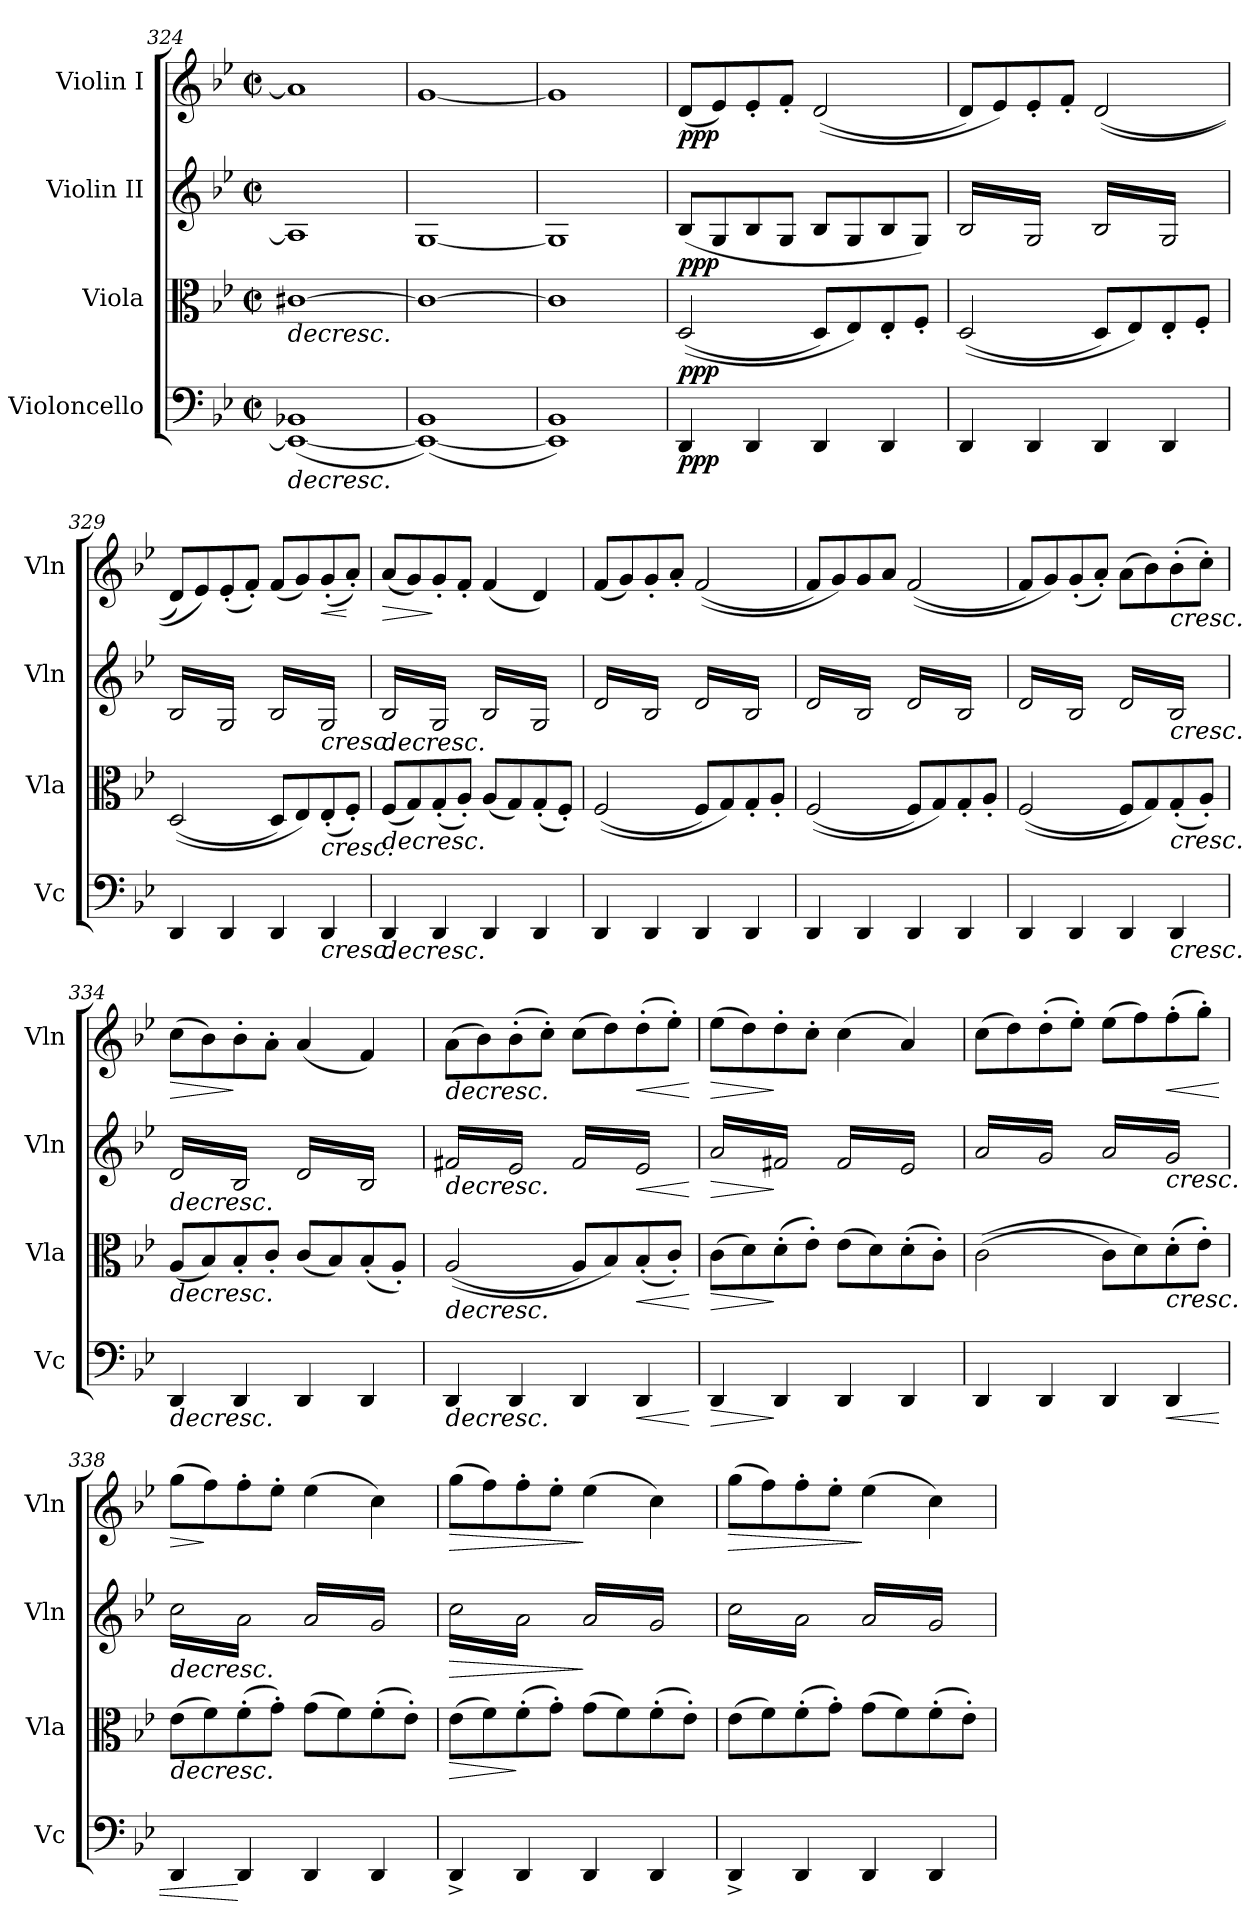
**kern	**dynam	**kern	**dynam	**kern	**dynam	**kern	**dynam
*part4	*part4	*part3	*part3	*part2	*part2	*part1	*part1
*staff4	*staff4	*staff3	*staff3	*staff2	*staff2	*staff1	*staff1
*I"Violoncello	*	*I"Viola	*	*I"Violin II	*	*I"Violin I	*
*I'Vc	*	*I'Vla	*	*I'Vln	*	*I'Vln	*
*clefF4	*	*clefC3	*	*clefG2	*	*clefG2	*
*k[b-e-]	*	*k[b-e-]	*	*k[b-e-]	*	*k[b-e-]	*
*M2/2	*	*M2/2	*	*M2/2	*	*M2/2	*
*met(c|)	*	*met(c|)	*	*met(c|)	*	*met(c|)	*
=324	=324	=324	=324	=324	=324	=324	=324
!	!LO:HP:b	!	!LO:HP:b	!	!	!	!
(>1EE_ 1BB-X	>	[1c#X	>	1A-]	.	1a-]	.
=325	=325	=325	=325	=325	=325	=325	=325
(>1EE_ 1BB-)	.	1c#_	.	[1G	.	[1g	.
=326	=326	=326	=326	=326	=326	=326	=326
1EE] 1BB-)	.	1c#]	.	1G]	.	1g]	.
!!LO:LB:g=z
=327	=327	=327	=327	=327	=327	=327	=327
!	!LO:DY:b	!	!LO:DY:b	!	!LO:DY:b	!	!LO:DY:b
4DD/	ppp	(>(<2D/	ppp	(<8B-/L	ppp	(<8d/L	ppp
.	.	.	.	8G/	.	8e-/)	.
4DD/	.	.	.	8B-/	.	8e-'/	.
.	.	.	.	8G/J	.	8f'/J	.
4DD/	.	8D/L)	.	8B-/L	.	(>(<2d/	.
.	.	8E-/)	.	8G/	.	.	.
4DD/	.	8E-'/	.	8B-/	.	.	.
.	.	8F'/J	.	8G/J)	.	.	.
=328	=328	=328	=328	=328	=328	=328	=328
*	*	*	*	*tremolo	*	*	*
4DD/	.	(>(<2D/	.	(<16B-/LL	.	8d/L)	.
.	.	.	.	16G/	.	.	.
.	.	.	.	16B-/	.	8e-/)	.
.	.	.	.	16G/	.	.	.
4DD/	.	.	.	16B-/	.	8e-'/	.
.	.	.	.	16G/	.	.	.
.	.	.	.	16B-/	.	8f'/J	.
.	.	.	.	16G/JJ	.	.	.
4DD/	.	8D/L)	.	16B-/LL	.	(>(<2d/	.
.	.	.	.	16G/)	.	.	.
.	.	8E-/)	.	16B-/	.	.	.
.	.	.	.	16G/)	.	.	.
4DD/	.	8E-'/	.	16B-/	.	.	.
.	.	.	.	16G/)	.	.	.
.	.	8F'/J	.	16B-/	.	.	.
.	.	.	.	16G/)JJ	.	.	.
=329	=329	=329	=329	=329	=329	=329	=329
4DD/	.	(>(<2D/	.	(<16B-/LL	.	8d/L)	.
.	.	.	.	16G/	.	.	.
.	.	.	.	16B-/	.	8e-/)	.
.	.	.	.	16G/	.	.	.
4DD/	.	.	.	16B-/	.	(<8e-'/	.
.	.	.	.	16G/	.	.	.
.	.	.	.	16B-/	.	8f'/J)	.
.	.	.	.	16G/JJ	.	.	.
4DD/	.	8D/L)	.	16B-/LL	.	(<8f/L	.
.	.	.	.	16G/)	.	.	.
.	.	8E-/)	.	16B-/	.	8g/)	.
.	.	.	.	16G/)	.	.	.
!	!LO:HP:b	!	!LO:HP:b	!	!LO:HP:b	!	!LO:HP:b
4DD/	<	(<8E-'/	<	16B-/	<	(<8g'/	<
.	.	.	.	16G/)	.	.	.
.	.	8F'/J)	.	16B-/	.	8a'/J)	[
.	.	.	.	16G/)JJ	.	.	.
.	]	.	]	.	.	.	.
=330	=330	=330	=330	=330	=330	=330	=330
!	!LO:HP:b	!	!LO:HP:b	!	!LO:HP:b	!	!LO:HP:b
4DD/	>	(<8F/L	>	(<16B-/LL	>	(<8a/L	>
.	.	.	.	16G/	.	.	.
.	.	8G/)	.	16B-/	.	8g/)	.
.	.	.	.	16G/	.	.	.
4DD/	[	(<8G'/	.	16B-/	[	8g'/	]
.	.	.	.	16G/	.	.	.
.	.	8A'/J)	[	16B-/	.	8f'/J	.
.	.	.	.	16G/JJ	.	.	.
4DD/	.	(<8A/L	.	16B-/LL	.	(<4f/	.
.	.	.	.	16G/)	.	.	.
.	.	8G/)	.	16B-/	.	.	.
.	.	.	.	16G/)	.	.	.
4DD/	.	(<8G'/	.	16B-/	.	4d/)	.
.	.	.	.	16G/)	.	.	.
.	.	8F'/J)	.	16B-/	.	.	.
.	.	.	.	16G/)JJ	.	.	.
=331	=331	=331	=331	=331	=331	=331	=331
4DD/	.	(>(<2F/	.	(<16d/LL	.	(<8f/L	.
.	.	.	.	16B-/	.	.	.
.	.	.	.	16d/	.	8g/)	.
.	.	.	.	16B-/	.	.	.
4DD/	.	.	.	16d/	.	8g'/	.
.	.	.	.	16B-/	.	.	.
.	.	.	.	16d/	.	8a'/J	.
.	.	.	.	16B-/JJ	.	.	.
4DD/	.	8F/L)	.	16d/LL	.	(>(<2f/	.
.	.	.	.	16B-/)	.	.	.
.	.	8G/)	.	16d/	.	.	.
.	.	.	.	16B-/)	.	.	.
4DD/	.	8G'/	.	16d/	.	.	.
.	.	.	.	16B-/)	.	.	.
.	.	8A'/J	.	16d/	.	.	.
.	.	.	.	16B-/)JJ	.	.	.
!!LO:LB:g=z
=332	=332	=332	=332	=332	=332	=332	=332
4DD/	.	(>(<2F/	.	(<16d/LL	.	8f/L)	.
.	.	.	.	16B-/	.	.	.
.	.	.	.	16d/	.	8g/)	.
.	.	.	.	16B-/	.	.	.
4DD/	.	.	.	16d/	.	8g/	.
.	.	.	.	16B-/	.	.	.
.	.	.	.	16d/	.	8a/J	.
.	.	.	.	16B-/JJ	.	.	.
4DD/	.	8F/L)	.	16d/LL	.	(>(<2f/	.
.	.	.	.	16B-/)	.	.	.
.	.	8G/)	.	16d/	.	.	.
.	.	.	.	16B-/)	.	.	.
4DD/	.	8G'/	.	16d/	.	.	.
.	.	.	.	16B-/)	.	.	.
.	.	8A'/J	.	16d/	.	.	.
.	.	.	.	16B-/)JJ	.	.	.
=333	=333	=333	=333	=333	=333	=333	=333
4DD/	.	(>(<2F/	.	(<16d/LL	.	8f/L)	.
.	.	.	.	16B-/	.	.	.
.	.	.	.	16d/	.	8g/)	.
.	.	.	.	16B-/	.	.	.
4DD/	.	.	.	16d/	.	(<8g'/	.
.	.	.	.	16B-/	.	.	.
.	.	.	.	16d/	.	8a'/J)	.
.	.	.	.	16B-/JJ	.	.	.
4DD/	.	8F/L)	.	16d/LL	.	(>8a\L	.
.	.	.	.	16B-/)	.	.	.
.	.	8G/)	.	16d/	.	8b-\)	.
.	.	.	.	16B-/)	.	.	.
!	!LO:HP:b	!	!LO:HP:b	!	!LO:HP:b	!	!LO:HP:b
4DD/	<	(<8G'/	<	16d/	<	(>8b-'\	<
.	.	.	.	16B-/)	.	.	.
.	.	8A'/J)	.	16d/	.	8cc'\J)	.
.	.	.	.	16B-/)JJ	.	.	.
.	]	.	]	.	]	.	.
=334	=334	=334	=334	=334	=334	=334	=334
!	!LO:HP:b	!	!LO:HP:b	!	!LO:HP:b	!	!LO:HP:b
4DD/	>	(<8A/L	>	(<16d/LL	>	(>8cc\L	>
.	.	.	.	16B-/	.	.	.
.	.	8B-/)	.	16d/	.	8b-\)	[
.	.	.	.	16B-/	.	.	.
4DD/	[	8B-'/	[	16d/	[	8b-'\	]
.	.	.	.	16B-/	.	.	.
.	.	8c'/J	.	16d/	.	8a'\J	.
.	.	.	.	16B-/JJ	.	.	.
4DD/	.	(<8c/L	.	16d/LL	.	(<4a/	.
.	.	.	.	16B-/)	.	.	.
.	.	8B-/)	.	16d/	.	.	.
.	.	.	.	16B-/)	.	.	.
4DD/	.	(<8B-'/	.	16d/	.	4f/)	.
.	.	.	.	16B-/)	.	.	.
.	.	8A'/J)	.	16d/	.	.	.
.	.	.	.	16B-/)JJ	.	.	.
=335	=335	=335	=335	=335	=335	=335	=335
!	!LO:HP:b	!	!LO:HP:b	!	!LO:HP:b	!	!LO:HP:b
4DD/	>	(>(<2A/	>	(<16f#X/LL	>	(>8a\L	>
.	.	.	.	16e-/	.	.	.
.	.	.	.	16f#X/	.	8b-\)	.
.	.	.	.	16e-/	.	.	.
4DD/	.	.	.	16f#X/	.	(>8b-'\	.
.	.	.	.	16e-/	.	.	.
.	.	.	.	16f#X/	.	8cc'\J)	.
.	.	.	.	16e-/JJ	.	.	.
4DD/	.	8A/L)	.	16f#/LL	.	(>8cc\L	.
.	.	.	.	16e-/)	.	.	.
.	.	8B-/)	.	16f#/	.	8dd\)	.
.	.	.	.	16e-/)	.	.	.
!	!LO:HP:b	!	!LO:HP:b	!	!LO:HP:b	!	!LO:HP:b
4DD/	<	(<8B-'/	<	16f#/	<	(>8dd'\	<
.	.	.	.	16e-/)	.	.	.
.	.	8c'/J)	.	16f#/	.	8ee-'\J)	.
.	.	.	.	16e-/)JJ	.	.	.
.	] [	.	] [	.	] [	.	] [
=336	=336	=336	=336	=336	=336	=336	=336
!	!LO:HP:b	!	!LO:HP:b	!	!LO:HP:b	!	!LO:HP:b
4DD/	>	(>8c\L	>	(<16a/LL	>	(>8ee-\L	>
.	.	.	.	16f#X/)	.	.	.
.	.	8d\)	.	16a/	.	8dd\)	.
.	.	.	.	16f#X/)	.	.	.
4DD/	]	(>8d'\	]	16a/	]	8dd'\	]
.	.	.	.	16f#X/)	.	.	.
.	.	8e-'\J)	.	16a/	.	8cc'\J	.
.	.	.	.	16f#X/)JJ	.	.	.
4DD/	.	(>8e-\L	.	(<16f#/LL	.	(>4cc\	.
.	.	.	.	16e-/)	.	.	.
.	.	8d\)	.	16f#/	.	.	.
.	.	.	.	16e-/)	.	.	.
4DD/	.	(>8d'\	.	16f#/	.	4a/)	.
.	.	.	.	16e-/)	.	.	.
.	.	8c'\J)	.	16f#/	.	.	.
.	.	.	.	16e-/)JJ	.	.	.
!!LO:PB:g=z
=337	=337	=337	=337	=337	=337	=337	=337
4DD/	.	(<(>2c\	.	(<16a/LL	.	(>8cc\L	.
.	.	.	.	16g/	.	.	.
.	.	.	.	16a/	.	8dd\)	.
.	.	.	.	16g/	.	.	.
4DD/	.	.	.	16a/	.	(>8dd'\	.
.	.	.	.	16g/	.	.	.
.	.	.	.	16a/	.	8ee-'\J)	.
.	.	.	.	16g/JJ	.	.	.
4DD/	.	8c\L)	.	16a/LL	.	(>8ee-\L	.
.	.	.	.	16g/)	.	.	.
.	.	8d\)	.	16a/	.	8ff\)	.
.	.	.	.	16g/)	.	.	.
!	!LO:HP:b	!	!LO:HP:b	!	!LO:HP:b	!	!LO:HP:b
4DD/	<	(>8d'\	<	16a/	<	(>8ff'\	<
.	.	.	.	16g/)	.	.	.
.	.	8e-'\J)	.	16a/	.	8gg'\J)	.
.	.	.	.	16g/)JJ	.	.	.
.	]	.	]	.	]	.	[
=338	=338	=338	=338	=338	=338	=338	=338
!	!	!	!LO:HP:b	!	!LO:HP:b	!	!LO:HP:b
4DD/	.	(>8e-\L	>	(>16cc\LL	>	(>8gg\L	>
.	.	.	.	16a/)	.	.	.
.	.	8f\)	.	16cc\	.	8ff\)	]
.	.	.	.	16a/)	.	.	.
4DD/	[	(>8f'\	[	16cc\	.	8ff'\	.
.	.	.	.	16a/)	.	.	.
.	.	8g'\J)	.	16cc\	.	8ee-'\J	.
.	.	.	.	16a/)JJ	.	.	.
4DD/	.	(>8g\L	.	(<16a/LL	[	(>4ee-\	.
.	.	.	.	16g/)	.	.	.
.	.	8f\)	.	16a/	.	.	.
.	.	.	.	16g/)	.	.	.
4DD/	.	(>8f'\	.	16a/	.	4cc\)	.
.	.	.	.	16g/)	.	.	.
.	.	8e-'\J)	.	16a/	.	.	.
.	.	.	.	16g/)JJ	.	.	.
=339	=339	=339	=339	=339	=339	=339	=339
!	!	!	!LO:HP:b	!	!LO:HP:b	!	!LO:HP:b
4DD^/	.	(>8e-\L	>	(>16cc\LL	>	(>8gg\L	>
.	.	.	.	16a/)	.	.	.
.	.	8f\)	.	16cc\	.	8ff\)	.
.	.	.	.	16a/)	.	.	.
4DD/	.	(>8f'\	]	16cc\	.	8ff'\	.
.	.	.	.	16a/)	.	.	.
.	.	8g'\J)	.	16cc\	.	8ee-'\J	.
.	.	.	.	16a/)JJ	.	.	.
4DD/	.	(>8g\L	.	(<16a/LL	]	(>4ee-\	]
.	.	.	.	16g/)	.	.	.
.	.	8f\)	.	16a/	.	.	.
.	.	.	.	16g/)	.	.	.
4DD/	.	(>8f'\	.	16a/	.	4cc\)	.
.	.	.	.	16g/)	.	.	.
.	.	8e-'\J)	.	16a/	.	.	.
.	.	.	.	16g/)JJ	.	.	.
=340	=340	=340	=340	=340	=340	=340	=340
!	!	!	!	!	!	!	!LO:HP:b
4DD^/	.	(>8e-\L	.	(>16cc\LL	.	(>8gg\L	>
.	.	.	.	16a/)	.	.	.
.	.	8f\)	.	16cc\	.	8ff\)	.
.	.	.	.	16a/)	.	.	.
4DD/	.	(>8f'\	]	16cc\	.	8ff'\	.
.	.	.	.	16a/)	.	.	.
.	.	8g'\J)	.	16cc\	.	8ee-'\J	.
.	.	.	.	16a/)JJ	.	.	.
4DD/	.	(>8g\L	.	(<16a/LL	]	(>4ee-\	]
.	.	.	.	16g/)	.	.	.
.	.	8f\)	.	16a/	.	.	.
.	.	.	.	16g/)	.	.	.
4DD/	.	(>8f'\	.	16a/	.	4cc\)	.
.	.	.	.	16g/)	.	.	.
.	.	8e-'\J)	.	16a/	.	.	.
.	.	.	.	16g/)JJ	.	.	.
*	*	*	*	*Xtremolo	*	*	*
.	.	.	.	.	.	.	.
.	.	.	.	.	.	.	.
.	.	.	.	.	.	.	.
.	.	.	.	.	.	.	.
=	=	=	=	=	=	=	=
*-	*-	*-	*-	*-	*-	*-	*-
